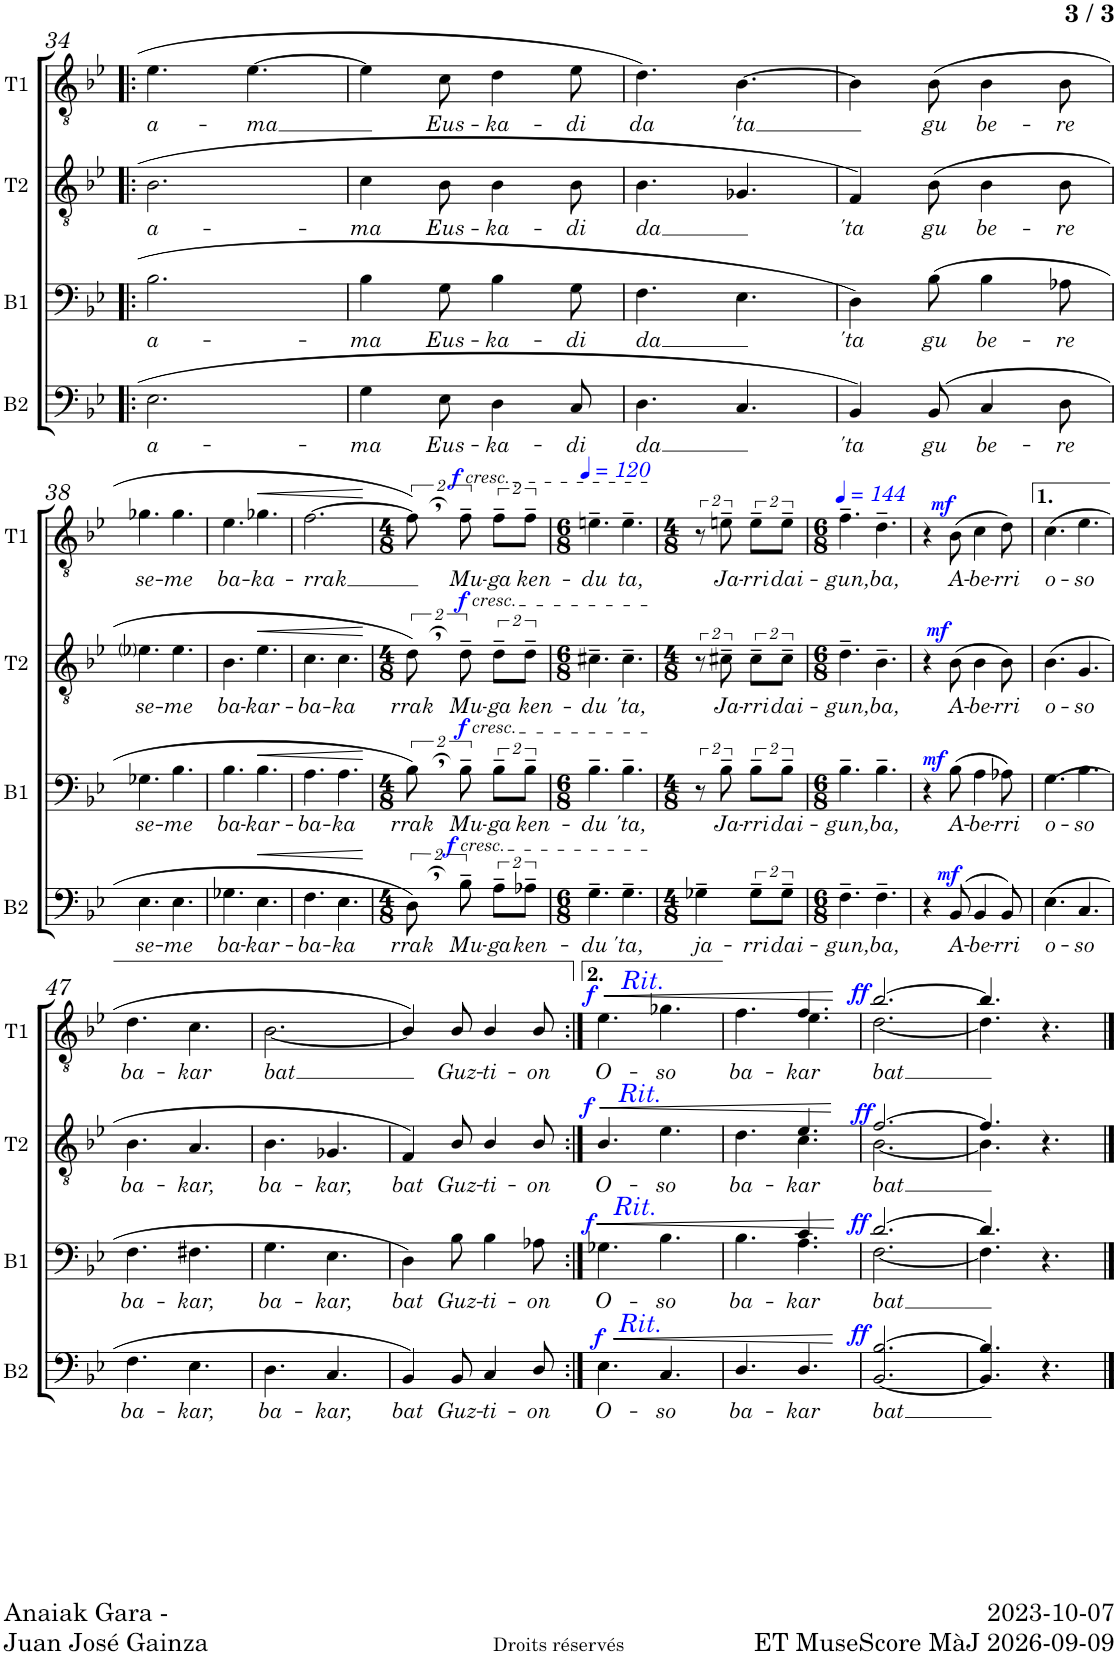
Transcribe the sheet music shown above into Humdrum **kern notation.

**kern	**text	**dynam	**kern	**text	**dynam	**kern	**text	**dynam	**kern	**text	**dynam
*part4	*part4	*part4	*part3	*part3	*part3	*part2	*part2	*part2	*part1	*part1	*part1
*staff4	*staff4	*staff4	*staff3	*staff3	*staff3	*staff2	*staff2	*staff2	*staff1	*staff1	*staff1
*I"Basse	*	*	*I"Baryton	*	*	*I"Ténor 2	*	*	*I"Ténor 1	*	*
*I'B2	*	*	*I'B1	*	*	*I'T2	*	*	*I'T1	*	*
!!LO:PB:g=z
*clefF4	*	*	*clefF4	*	*	*clefGv2	*	*	*clefGv2	*	*
*k[b-e-]	*	*	*k[b-e-]	*	*	*k[b-e-]	*	*	*k[b-e-]	*	*
*M6/8	*	*	*M6/8	*	*	*M6/8	*	*	*M6/8	*	*
=34!|:	=34!|:	=34!|:	=34!|:	=34!|:	=34!|:	=34!|:	=34!|:	=34!|:	=34!|:	=34!|:	=34!|:
!	!LO:LY:b	!	!	!LO:LY:b	!	!	!LO:LY:b	!	!	!LO:LY:b	!
2.E-\	a-	.	2.B-\	a-	.	2.B-\	a-	.	4.e-\	a-	.
!	!	!	!	!	!	!	!	!	!	!LO:LY:b	!
.	.	.	.	.	.	.	.	.	[4.e-\	-ma	.
=35	=35	=35	=35	=35	=35	=35	=35	=35	=35	=35	=35
!	!LO:LY:b	!	!	!LO:LY:b	!	!	!LO:LY:b	!	!	!	!
4G\	-ma	.	4B-\	-ma	.	4c\	-ma	.	4e-\]	.	.
!	!LO:LY:b	!	!	!LO:LY:b	!	!	!LO:LY:b	!	!	!LO:LY:b	!
8E-\	Eus-	.	8G\	Eus-	.	8B-\	Eus-	.	8c\	Eus-	.
!	!LO:LY:b	!	!	!LO:LY:b	!	!	!LO:LY:b	!	!	!LO:LY:b	!
4D\	-ka-	.	4B-\	-ka-	.	4B-\	-ka-	.	4d\	-ka-	.
!	!LO:LY:b	!	!	!LO:LY:b	!	!	!LO:LY:b	!	!	!LO:LY:b	!
8C/	-di	.	8G\	-di	.	8B-\	-di	.	8e-\	-di	.
=36	=36	=36	=36	=36	=36	=36	=36	=36	=36	=36	=36
!	!LO:LY:b	!	!	!LO:LY:b	!	!	!LO:LY:b	!	!	!LO:LY:b	!
4.D\	-da	.	4.F\	-da	.	4.B-\	-da	.	4.d\	da	.
!	!	!	!	!	!	!	!	!	!	!LO:LY:b	!
4.C/	.	.	4.E-\	.	.	4.G-X/	.	.	[4.B-\	'ta	.
=37	=37	=37	=37	=37	=37	=37	=37	=37	=37	=37	=37
!	!LO:LY:b	!	!	!LO:LY:b	!	!	!LO:LY:b	!	!	!	!
4BB-/	'ta	.	4D\	'ta	.	4F/	'ta	.	4B-\]	.	.
!	!LO:LY:b	!	!	!LO:LY:b	!	!	!LO:LY:b	!	!	!LO:LY:b	!
(8BB-/	gu	.	(8B-\	gu	.	(8B-\	gu	.	(8B-\	gu	.
!	!LO:LY:b	!	!	!LO:LY:b	!	!	!LO:LY:b	!	!	!LO:LY:b	!
4C/	be-	.	4B-\	be-	.	4B-\	be-	.	4B-\	be-	.
!	!LO:LY:b	!	!	!LO:LY:b	!	!	!LO:LY:b	!	!	!LO:LY:b	!
8D\	-re	.	8A-X\	-re	.	8B-\	-re	.	8B-\	-re	.
!!LO:LB:g=z
=38	=38	=38	=38	=38	=38	=38	=38	=38	=38	=38	=38
!	!LO:LY:b	!	!	!LO:LY:b	!	!	!LO:LY:b	!	!	!LO:LY:b	!
4.E-\	se-	.	4.G-X\	se-	.	4.e-i\	se-	.	4.g-X\	se-	.
!	!LO:LY:b	!	!	!LO:LY:b	!	!	!LO:LY:b	!	!	!LO:LY:b	!
4.E-\	-me	.	4.B-\	-me	.	4.e-\	-me	.	4.g-\	-me	.
=39	=39	=39	=39	=39	=39	=39	=39	=39	=39	=39	=39
!	!LO:LY:b	!	!	!LO:LY:b	!	!	!LO:LY:b	!	!	!LO:LY:b	!
4.G-X\	ba-	.	4.B-\	ba-	.	4.B-\	ba-	.	4.e-\	ba-	.
!	!LO:LY:b	!LO:HP:b	!	!LO:LY:b	!LO:HP:b	!	!LO:LY:b	!LO:HP:b	!	!LO:LY:b	!LO:HP:b
4.E-\	-kar-	<	4.B-\	-kar-	<	4.e-\	-kar-	<	4.g-X\	-ka-	<
=40	=40	=40	=40	=40	=40	=40	=40	=40	=40	=40	=40
!	!LO:LY:b	!	!	!LO:LY:b	!	!	!LO:LY:b	!	!	!LO:LY:b	!
4.F\	-ba-	.	4.A\	-ba-	.	4.c\	-ba-	.	[2.f\	-rrak	.
!	!LO:LY:b	!	!	!LO:LY:b	!	!	!LO:LY:b	!	!	!	!
4.E-\	-ka	.	4.A\	-ka	.	4.c\	-ka	.	.	.	.
.	.	[	.	.	[	.	.	[	.	.	[
=41	=41	=41	=41	=41	=41	=41	=41	=41	=41	=41	=41
*M4/8	*	*	*M4/8	*	*	*M4/8	*	*	*M4/8	*	*
!	!LO:LY:b	!	!	!LO:LY:b	!	!	!LO:LY:b	!	!	!	!
8D,\)	-rrak	.	8B-,\)	-rrak	.	8d,\)	-rrak	.	8f,\])	.	.
!	!	!	!	!	!	!	!	!	!LO:TX:a:i:t=cresc.	!	!
!	!	!	!	!	!	!LO:TX:a:i:t=cresc.	!	!	!	!	!
!	!	!	!LO:TX:a:i:t=cresc.	!	!	!	!	!	!	!	!
!LO:TX:a:i:t=cresc.	!	!	!	!	!	!	!	!	!	!	!
!	!LO:LY:b	!LO:DY:a	!	!LO:LY:b	!LO:DY:a	!	!LO:LY:b	!LO:DY:a	!	!LO:LY:b	!LO:DY:a
8B-~\	Mu-	f	8B-~\	Mu-	f	8d~\	Mu-	f	8f~\	Mu-	f
!	!LO:LY:b	!	!	!LO:LY:b	!	!	!LO:LY:b	!	!	!LO:LY:b	!
8A~\L	-ga	.	8B-~\L	-ga	.	8d~\L	-ga	.	8f~\L	-ga	.
!	!LO:LY:b	!	!	!LO:LY:b	!	!	!LO:LY:b	!	!	!LO:LY:b	!
8A-X~\J	ken-	.	8B-~\J	ken-	.	8d~\J	ken-	.	8f~\J	ken-	.
=42	=42	=42	=42	=42	=42	=42	=42	=42	=42	=42	=42
*M6/8	*	*	*M6/8	*	*	*M6/8	*	*	*M6/8	*	*
*	*	*	*	*	*	*	*	*	*MM120	*	*
!	!LO:LY:b	!	!	!LO:LY:b	!	!	!LO:LY:b	!	!	!LO:LY:b	!
4.G~\	-du	.	4.B-~\	-du	.	4.c#X~\	-du	.	4.en~\	-du	.
!	!LO:LY:b	!	!	!LO:LY:b	!	!	!LO:LY:b	!	!	!LO:LY:b	!
4.G~\	'ta,	.	4.B-~\	'ta,	.	4.c#~\	'ta,	.	4.e~\	ta,	.
=43	=43	=43	=43	=43	=43	=43	=43	=43	=43	=43	=43
*M4/8	*	*	*M4/8	*	*	*M4/8	*	*	*M4/8	*	*
!	!LO:LY:b	!	!	!	!	!	!	!	!	!	!
4G-X~\	ja-	.	8r	.	.	8r	.	.	8r	.	.
!	!	!	!	!LO:LY:b	!	!	!LO:LY:b	!	!	!LO:LY:b	!
.	.	.	8B-~\	Ja-	.	8c#X~\	Ja-	.	8en~\	Ja-	.
!	!LO:LY:b	!	!	!LO:LY:b	!	!	!LO:LY:b	!	!	!LO:LY:b	!
8G-~\L	-rri	.	8B-~\L	-rri	.	8c#~\L	-rri	.	8e~\L	-rri	.
!	!LO:LY:b	!	!	!LO:LY:b	!	!	!LO:LY:b	!	!	!LO:LY:b	!
8G-~\J	dai-	.	8B-~\J	dai-	.	8c#~\J	dai-	.	8e~\J	dai-	.
=44	=44	=44	=44	=44	=44	=44	=44	=44	=44	=44	=44
*M6/8	*	*	*M6/8	*	*	*M6/8	*	*	*M6/8	*	*
*	*	*	*	*	*	*	*	*	*MM144	*	*
!	!LO:LY:b	!	!	!LO:LY:b	!	!	!LO:LY:b	!	!	!LO:LY:b	!
4.F~\	-gun,	.	4.B-~\	-gun,	.	4.d~\	-gun,	.	4.f~\	-gun,	.
!	!LO:LY:b	!	!	!LO:LY:b	!	!	!LO:LY:b	!	!	!LO:LY:b	!
4.F~\	ba,	.	4.B-~\	ba,	.	4.B-~\	ba,	.	4.d~\	ba,	.
=45	=45	=45	=45	=45	=45	=45	=45	=45	=45	=45	=45
4r	.	.	4r	.	.	4r	.	.	4r	.	.
!	!LO:LY:b	!LO:DY:a	!	!LO:LY:b	!LO:DY:a	!	!LO:LY:b	!LO:DY:a	!	!LO:LY:b	!LO:DY:a
(>8BB-/	A-	mf	(8B-\	A-	mf	(8B-\	A-	mf	(8B-\	A-	mf
!	!LO:LY:b	!	!	!LO:LY:b	!	!	!LO:LY:b	!	!	!LO:LY:b	!
4BB-/	-be-	.	4A\	-be-	.	4B-\	-be-	.	4c\	-be-	.
!	!LO:LY:b	!	!	!LO:LY:b	!	!	!LO:LY:b	!	!	!LO:LY:b	!
8BB-/)	-rri	.	8A-X\)	-rri	.	8B-\)	-rri	.	8d\)	-rri	.
=46	=46	=46	=46	=46	=46	=46	=46	=46	=46	=46	=46
!	!LO:LY:b	!	!	!LO:LY:b	!	!	!LO:LY:b	!	!	!LO:LY:b	!
(4.E-\	o-	.	(4.G\	o-	.	(4.B-\	o-	.	(4.c\	o-	.
!	!LO:LY:b	!	!	!LO:LY:b	!	!	!LO:LY:b	!	!	!LO:LY:b	!
4.C/	-so	.	4.B-\	-so	.	4.G/	-so	.	4.e-\	-so	.
!!LO:LB:g=z
=47	=47	=47	=47	=47	=47	=47	=47	=47	=47	=47	=47
!	!LO:LY:b	!	!	!LO:LY:b	!	!	!LO:LY:b	!	!	!LO:LY:b	!
4.F\	ba-	.	4.F\	ba-	.	4.B-\	ba-	.	4.d\	ba-	.
!	!LO:LY:b	!	!	!LO:LY:b	!	!	!LO:LY:b	!	!	!LO:LY:b	!
4.E-\	-kar,	.	4.F#X\	-kar,	.	4.A/	-kar,	.	4.c\	-kar	.
=48	=48	=48	=48	=48	=48	=48	=48	=48	=48	=48	=48
!	!LO:LY:b	!	!	!LO:LY:b	!	!	!LO:LY:b	!	!	!LO:LY:b	!
4.D\	ba-	.	4.G\	ba-	.	4.B-\	ba-	.	[<2.B-\	bat	.
!	!LO:LY:b	!	!	!LO:LY:b	!	!	!LO:LY:b	!	!	!	!
4.C/	-kar,	.	4.E-\	-kar,	.	4.G-X/	-kar,	.	.	.	.
=49	=49	=49	=49	=49	=49	=49	=49	=49	=49	=49	=49
!	!LO:LY:b	!	!	!LO:LY:b	!	!	!LO:LY:b	!	!	!	!
4BB-/)	bat	.	4D\)	bat	.	4F/)	bat	.	4B-/])	.	.
!	!LO:LY:b	!	!	!LO:LY:b	!	!	!LO:LY:b	!	!	!LO:LY:b	!
8BB-/	Guz-	.	8B-\	Guz-	.	8B-/	Guz-	.	8B-/	Guz-	.
!	!LO:LY:b	!	!	!LO:LY:b	!	!	!LO:LY:b	!	!	!LO:LY:b	!
4C/	-ti-	.	4B-\	-ti-	.	4B-/	-ti-	.	4B-/	-ti-	.
!	!LO:LY:b	!	!	!LO:LY:b	!	!	!LO:LY:b	!	!	!LO:LY:b	!
8D/	-on	.	8A-X\	-on	.	8B-/	-on	.	8B-/	-on	.
=50:|!	=50:|!	=50:|!	=50:|!	=50:|!	=50:|!	=50:|!	=50:|!	=50:|!	=50:|!	=50:|!	=50:|!
!	!LO:LY:b	!LO:HP:b	!	!LO:LY:b	!LO:HP:b	!	!LO:LY:b	!LO:HP:b	!	!LO:LY:b	!LO:HP:b
!	!	!LO:DY:n=1:a	!	!	!LO:DY:n=1:a	!	!	!LO:DY:n=1:a	!	!	!LO:DY:n=1:a
4.E-\	O-	< f	4.G-X\	O-	< f	4.B-/	O-	< f	4.e-\	O-	< f
!	!	!	!	!	!	!	!	!	!LO:TX:a:i:color=#0000FF:t=Rit.	!	!
!	!	!	!	!	!	!LO:TX:a:i:color=#0000FF:t=Rit.	!	!	!	!	!
!	!	!	!LO:TX:a:i:color=#0000FF:t=Rit.	!	!	!	!	!	!	!	!
!LO:TX:a:i:color=#0000FF:t=Rit.	!	!	!	!	!	!	!	!	!	!	!
!	!LO:LY:b	!	!	!LO:LY:b	!	!	!LO:LY:b	!	!	!LO:LY:b	!
4.C/	-so	.	4.B-\	-so	.	4.e-\	-so	.	4.g-X\	-so	.
=51	=51	=51	=51	=51	=51	=51	=51	=51	=51	=51	=51
!	!LO:LY:b	!	!	!LO:LY:b	!	!	!LO:LY:b	!	!	!LO:LY:b	!
*	*	*	*^	*	*	*^	*	*	*^	*	*
4.D/	ba-	.	4.B-\	4.ryy	ba-	.	4.d\	4.ryy	ba-	.	4.f\	4.ryy	ba-	.
!	!LO:LY:b	!	!	!	!LO:LY:b	!	!	!	!LO:LY:b	!	!	!	!LO:LY:b	!
4.D/	-kar	.	4.A\	4.c/	-kar	.	4.e-/	4.c\	-kar	[	4.e-\	4.f/	-kar	[
*	*	*	*v	*v	*	*	*	*	*	*	*v	*v	*	*
*	*	*	*	*	*	*v	*v	*	*	*	*	*
.	.	[	.	.	[	.	.	.	.	.	.
=52	=52	=52	=52	=52	=52	=52	=52	=52	=52	=52	=52
!	!LO:LY:b	!	!	!LO:LY:b	!LO:DY:a	!	!LO:LY:b	!LO:DY:a	!	!LO:LY:b	!
*^	*	*	*^	*	*	*^	*	*	*^	*	*
[<2.BB-/	[>2.B-/	bat	.	[<2.F\	[>2.d/	bat	ff	[>2.f/	[<2.B-\	bat	ff	[<2.d\	[>2.b-/	bat	.
=53	=53	=53	=53	=53	=53	=53	=53	=53	=53	=53	=53	=53	=53	=53	=53
4.BB-/]	4.B-/]	.	.	4.F\]	4.d/]	.	.	4.f/]	4.B-\]	.	.	4.d\]	4.b-/]	.	.
4.r	4.ryy	.	.	4.r	4.ryy	.	.	4.r	4.ryy	.	.	4.r	4.ryy	.	.
*v	*v	*	*	*	*	*	*	*v	*v	*	*	*v	*v	*	*
*	*	*	*v	*v	*	*	*	*	*	*	*	*
==	==	==	==	==	==	==	==	==	==	==	==
*-	*-	*-	*-	*-	*-	*-	*-	*-	*-	*-	*-
